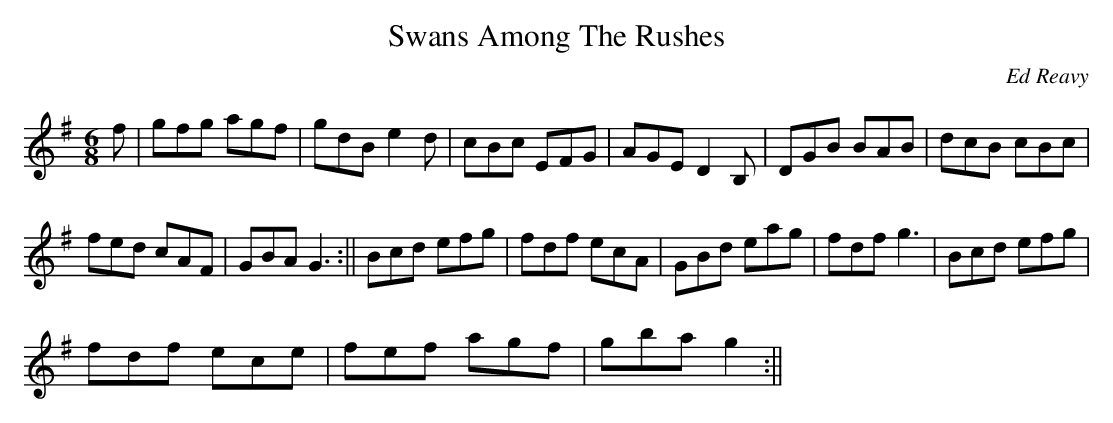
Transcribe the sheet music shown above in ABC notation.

X:1
T:Swans Among The Rushes
C:Ed Reavy
M:6/8
L:1/8
K:G
f|gfg agf|gdB e2 d|cBc EFG|AGE D2 B,|DGB BAB|dcB cBc|
fed cAF|GBA G3:||Bcd efg|fdf ecA|GBd eag|fdf g3|Bcd efg|
fdf ece|fef agf|gba g2:||
